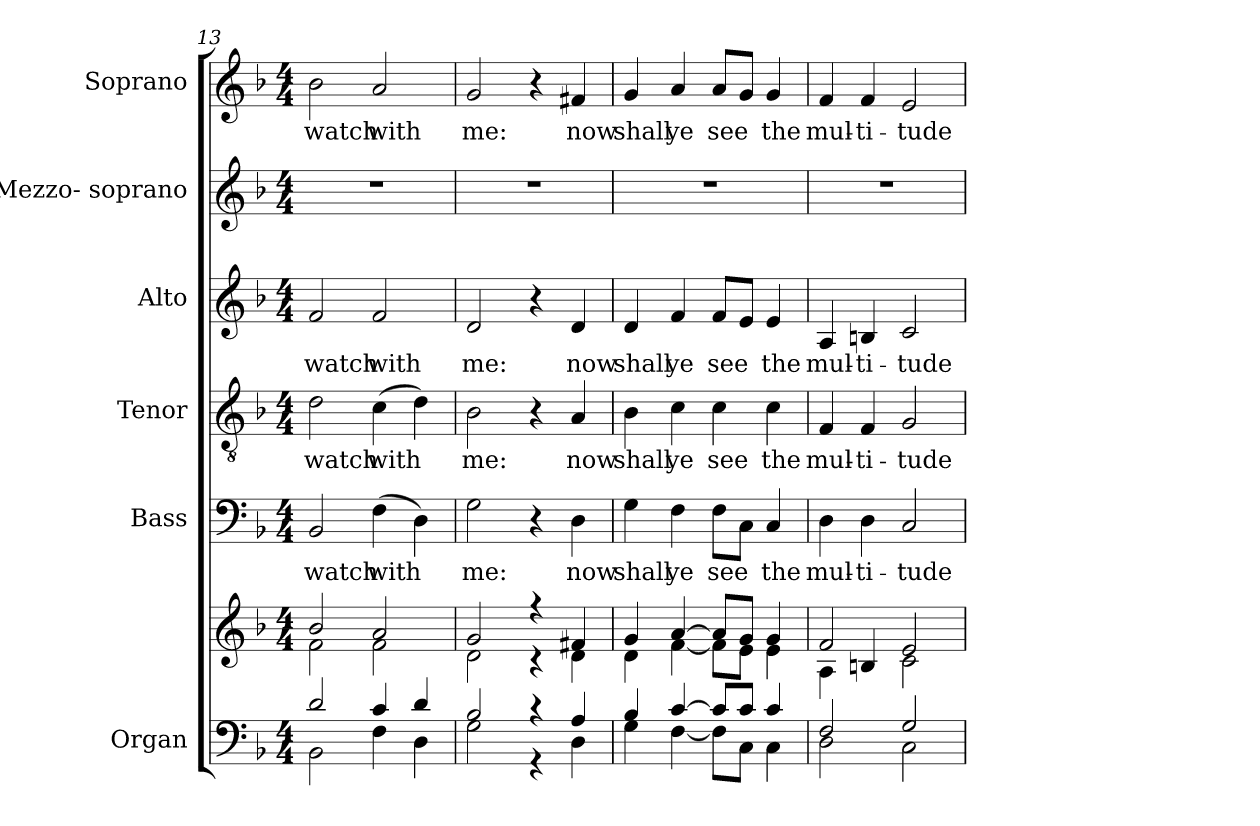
**kern	**kern	**kern	**text	**kern	**text	**kern	**text	**kern	**kern	**text
*part6	*part6	*part5	*part5	*part4	*part4	*part3	*part3	*part2	*part1	*part1
*staff7	*staff6	*staff5	*staff5	*staff4	*staff4	*staff3	*staff3	*staff2	*staff1	*staff1
*I"Organ	*	*I"Bass	*	*I"Tenor	*	*I"Alto	*	*I"Mezzo- soprano	*I"Soprano	*
*I'Org.	*	*I'B	*	*I'T.	*	*I'A	*	*I'M-S.	*I'S	*
*clefF4	*clefG2	*clefF4	*	*clefGv2	*	*clefG2	*	*clefG2	*clefG2	*
*	*	*	*	*ITrd7c12	*	*	*	*	*	*
*k[b-]	*k[b-]	*k[b-]	*	*k[b-]	*	*k[b-]	*	*k[b-]	*k[b-]	*
*F:	*F:	*F:	*	*F:	*	*F:	*	*F:	*F:	*
*M4/4	*M4/4	*M4/4	*	*M4/4	*	*M4/4	*	*M4/4	*M4/4	*
=13	=13	=13	=13	=13	=13	=13	=13	=13	=13	=13
*^	*^	*	*	*	*	*	*	*	*	*
!	!	!	!	!	!LO:LY:b:color=#000000	!	!	!	!	!	!	!
!	!	!	!	!	!	!	!LO:LY:b:color=#000000	!	!	!	!	!
!	!	!	!	!	!	!	!	!	!LO:LY:b:color=#000000	!	!	!
!	!	!	!	!	!	!	!	!	!	!	!	!LO:LY:b:color=#000000
2di/	2BB-i\	2b-i/	2fi\	2BB-i/	watch	2Di\	watch	2fi/	watch	1r	2b-i\	watch
!	!	!	!	!	!LO:LY:b:color=#000000	!	!	!	!	!	!	!
!	!	!	!	!	!	!	!LO:LY:b:color=#000000	!	!	!	!	!
!	!	!	!	!	!	!	!	!	!LO:LY:b:color=#000000	!	!	!
!	!	!	!	!	!	!	!	!	!	!	!	!LO:LY:b:color=#000000
4ci/	4Fi\	2ai/	2fi\	(4Fi\	with	(4Ci\	with	2fi/	with	.	2ai/	with
4di/	4Di\	.	.	4Di\)	.	4Di\)	.	.	.	.	.	.
=14	=14	=14	=14	=14	=14	=14	=14	=14	=14	=14	=14	=14
!	!	!	!	!	!LO:LY:b:color=#000000	!	!	!	!	!	!	!
!	!	!	!	!	!	!	!LO:LY:b:color=#000000	!	!	!	!	!
!	!	!	!	!	!	!	!	!	!LO:LY:b:color=#000000	!	!	!
!	!	!	!	!	!	!	!	!	!	!	!	!LO:LY:b:color=#000000
2B-i/	2Gi\	2gi/	2di\	2Gi\	me:	2BB-i\	me:	2di/	me:	1r	2gi/	me:
4r	4r	4r	4r	4r	.	4r	.	4r	.	.	4r	.
!	!	!	!	!	!LO:LY:b:color=#000000	!	!	!	!	!	!	!
!	!	!	!	!	!	!	!LO:LY:b:color=#000000	!	!	!	!	!
!	!	!	!	!	!	!	!	!	!LO:LY:b:color=#000000	!	!	!
!	!	!	!	!	!	!	!	!	!	!	!	!LO:LY:b:color=#000000
4Ai/	4Di\	4f#Xi/	4di\	4Di\	now	4AAi/	now	4di/	now	.	4f#Xi/	now
!!LO:LB:g=z
=15	=15	=15	=15	=15	=15	=15	=15	=15	=15	=15	=15	=15
!	!	!	!	!	!LO:LY:b:color=#000000	!	!	!	!	!	!	!
!	!	!	!	!	!	!	!LO:LY:b:color=#000000	!	!	!	!	!
!	!	!	!	!	!	!	!	!	!LO:LY:b:color=#000000	!	!	!
!	!	!	!	!	!	!	!	!	!	!	!	!LO:LY:b:color=#000000
4B-i/	4Gi\	4gi/	4di\	4Gi\	shall	4BB-i\	shall	4di/	shall	1r	4gi/	shall
!	!	!	!	!	!LO:LY:b:color=#000000	!	!	!	!	!	!	!
!	!	!	!	!	!	!	!LO:LY:b:color=#000000	!	!	!	!	!
!	!	!	!	!	!	!	!	!	!LO:LY:b:color=#000000	!	!	!
!	!	!	!	!	!	!	!	!	!	!	!	!LO:LY:b:color=#000000
[4ci/	[4Fi\	[4ai/	[4fi\	4Fi\	ye	4Ci\	ye	4fi/	ye	.	4ai/	ye
!	!	!	!	!	!LO:LY:b:color=#000000	!	!	!	!	!	!	!
!	!	!	!	!	!	!	!LO:LY:b:color=#000000	!	!	!	!	!
!	!	!	!	!	!	!	!	!	!LO:LY:b:color=#000000	!	!	!
!	!	!	!	!	!	!	!	!	!	!	!	!LO:LY:b:color=#000000
8ci/L]	8Fi\L]	8ai/L]	8fi\L]	8Fi\L	see	4Ci\	see	8fi/L	see	.	8ai/L	see
8ci/J	8Ci\J	8gi/J	8ei\J	8Ci\J	.	.	.	8ei/J	.	.	8gi/J	.
!	!	!	!	!	!LO:LY:b:color=#000000	!	!	!	!	!	!	!
!	!	!	!	!	!	!	!LO:LY:b:color=#000000	!	!	!	!	!
!	!	!	!	!	!	!	!	!	!LO:LY:b:color=#000000	!	!	!
!	!	!	!	!	!	!	!	!	!	!	!	!LO:LY:b:color=#000000
4ci/	4Ci\	4gi/	4ei\	4Ci/	the	4Ci\	the	4ei/	the	.	4gi/	the
=16	=16	=16	=16	=16	=16	=16	=16	=16	=16	=16	=16	=16
!	!	!	!	!	!LO:LY:b:color=#000000	!	!	!	!	!	!	!
!	!	!	!	!	!	!	!LO:LY:b:color=#000000	!	!	!	!	!
!	!	!	!	!	!	!	!	!	!LO:LY:b:color=#000000	!	!	!
!	!	!	!	!	!	!	!	!	!	!	!	!LO:LY:b:color=#000000
2Fi/	2Di\	2fi/	4Ai\	4Di\	mul-	4FFi/	mul-	4Ai/	mul-	1r	4fi/	mul-
!	!	!	!	!	!LO:LY:b:color=#000000	!	!	!	!	!	!	!
!	!	!	!	!	!	!	!LO:LY:b:color=#000000	!	!	!	!	!
!	!	!	!	!	!	!	!	!	!LO:LY:b:color=#000000	!	!	!
!	!	!	!	!	!	!	!	!	!	!	!	!LO:LY:b:color=#000000
.	.	.	4Bni/	4Di\	-ti-	4FFi/	-ti-	4Bni/	-ti-	.	4fi/	-ti-
!	!	!	!	!	!LO:LY:b:color=#000000	!	!	!	!	!	!	!
!	!	!	!	!	!	!	!LO:LY:b:color=#000000	!	!	!	!	!
!	!	!	!	!	!	!	!	!	!LO:LY:b:color=#000000	!	!	!
!	!	!	!	!	!	!	!	!	!	!	!	!LO:LY:b:color=#000000
2Gi/	2Ci\	2ei/	2ci\	2Ci/	-tude	2GGi/	-tude	2ci/	-tude	.	2ei/	-tude
*v	*v	*	*	*	*	*	*	*	*	*	*	*
*	*v	*v	*	*	*	*	*	*	*	*	*
=	=	=	=	=	=	=	=	=	=	=
*-	*-	*-	*-	*-	*-	*-	*-	*-	*-	*-
